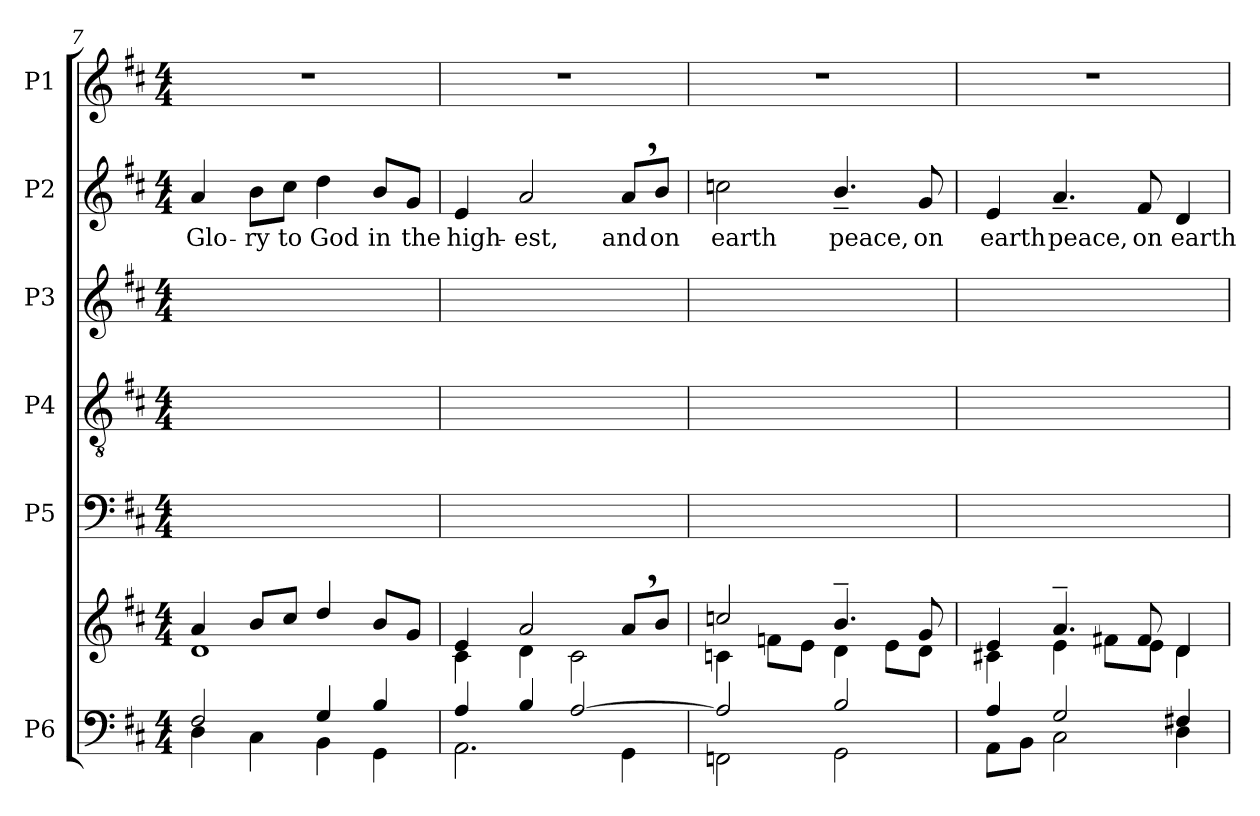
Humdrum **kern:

**kern	**kern	**kern	**text	**kern	**kern	**kern	**text	**kern
*part6	*part6	*part5	*part5	*part4	*part3	*part2	*part2	*part1
*staff7	*staff6	*staff5	*staff5	*staff4	*staff3	*staff2	*staff2	*staff1
*I"P6	*	*I"P5	*	*I"P4	*I"P3	*I"P2	*	*I"P1
!!LO:LB:g=z
*clefF4	*clefG2	*clefF4	*	*clefGv2	*clefG2	*clefG2	*	*clefG2
*	*	*	*	*ITrd7c12	*	*	*	*
*k[f#c#]	*k[f#c#]	*k[f#c#]	*	*k[f#c#]	*k[f#c#]	*k[f#c#]	*	*k[f#c#]
*D:	*D:	*D:	*	*D:	*D:	*D:	*	*D:
*M4/4	*M4/4	*M4/4	*	*M4/4	*M4/4	*M4/4	*	*M4/4
=7	=7	=7	=7	=7	=7	=7	=7	=7
*^	*^	*	*	*	*	*	*	*
!	!	!	!	!	!LO:LY:b:color=#000000	!	!	!	!	!
!	!	!	!	!	!	!	!	!	!LO:LY:b:color=#000000	!
2F#i/	4Di\	4ai/	1di	4Ai\yy	Glo-	1ryy	1ryy	4ai/	Glo-	1r
!	!	!	!	!	!LO:LY:b:color=#000000	!	!	!	!	!
!	!	!	!	!	!	!	!	!	!LO:LY:b:color=#000000	!
.	4C#i\	8bi/L	.	8Bi\Lyy	-ry	.	.	8bi\L	-ry	.
!	!	!	!	!	!LO:LY:b:color=#000000	!	!	!	!	!
!	!	!	!	!	!	!	!	!	!LO:LY:b:color=#000000	!
.	.	8cc#i/J	.	8c#i\Jyy	to	.	.	8cc#i\J	to	.
!	!	!	!	!	!LO:LY:b:color=#000000	!	!	!	!	!
!	!	!	!	!	!	!	!	!	!LO:LY:b:color=#000000	!
4Gi/	4BBi\	4ddi/	.	4di\yy	God	.	.	4ddi\	God	.
!	!	!	!	!	!LO:LY:b:color=#000000	!	!	!	!	!
!	!	!	!	!	!	!	!	!	!LO:LY:b:color=#000000	!
4Bi/	4GGi\	8bi/L	.	8Bi\Lyy	in	.	.	8bi/L	in	.
!	!	!	!	!	!LO:LY:b:color=#000000	!	!	!	!	!
!	!	!	!	!	!	!	!	!	!LO:LY:b:color=#000000	!
.	.	8gi/J	.	8Gi\Jyy	the	.	.	8gi/J	the	.
=8	=8	=8	=8	=8	=8	=8	=8	=8	=8	=8
!	!	!	!	!	!LO:LY:b:color=#000000	!	!	!	!	!
!	!	!	!	!	!	!	!	!	!LO:LY:b:color=#000000	!
4Ai/	2.AAi\	4ei/	4c#i\	4Ei\yy	high-	1ryy	1ryy	4ei/	high-	1r
!	!	!	!	!	!LO:LY:b:color=#000000	!	!	!	!	!
!	!	!	!	!	!	!	!	!	!LO:LY:b:color=#000000	!
4Bi/	.	2ai/	4di\	2Ai\yy	-est,	.	.	2ai/	-est,	.
[>2Ai/	.	.	2c#i\	.	.	.	.	.	.	.
!	!	!	!	!	!LO:LY:b:color=#000000	!	!	!	!	!
!	!	!	!	!	!	!	!	!	!LO:LY:b:color=#000000	!
.	4GGi\	8a,i/L	.	8A,i\Lyy	and	.	.	8a,i/L	and	.
!	!	!	!	!	!LO:LY:b:color=#000000	!	!	!	!	!
!	!	!	!	!	!	!	!	!	!LO:LY:b:color=#000000	!
.	.	8bi/J	.	8Bi\Jyy	on	.	.	8bi/J	on	.
=9	=9	=9	=9	=9	=9	=9	=9	=9	=9	=9
!	!	!	!	!	!LO:LY:b:color=#000000	!	!	!	!	!
!	!	!	!	!	!	!	!	!	!LO:LY:b:color=#000000	!
2Ai/]	2FFni\	2ccni/	4cni\	2cni\yy	earth	1ryy	1ryy	2ccni\	earth	1r
.	.	.	8fni\L	.	.	.	.	.	.	.
.	.	.	8ei\J	.	.	.	.	.	.	.
!	!	!	!	!	!LO:LY:b:color=#000000	!	!	!	!	!
!	!	!	!	!	!	!	!	!	!LO:LY:b:color=#000000	!
2Bi/	2GGi\	4.b~i/	4di\	4.B~i/yy	peace,	.	.	4.b~i/	peace,	.
.	.	.	8ei\L	.	.	.	.	.	.	.
!	!	!	!	!	!LO:LY:b:color=#000000	!	!	!	!	!
!	!	!	!	!	!	!	!	!	!LO:LY:b:color=#000000	!
.	.	8gi/	8di\J	8Gi\yy	on	.	.	8gi/	on	.
=10	=10	=10	=10	=10	=10	=10	=10	=10	=10	=10
!	!	!	!	!	!LO:LY:b:color=#000000	!	!	!	!	!
!	!	!	!	!	!	!	!	!	!LO:LY:b:color=#000000	!
4Ai/	8AAi\L	4ei/	4c#Xi\	4Ei\yy	earth	1ryy	1ryy	4ei/	earth	1r
.	8BBi\J	.	.	.	.	.	.	.	.	.
!	!	!	!	!	!LO:LY:b:color=#000000	!	!	!	!	!
!	!	!	!	!	!	!	!	!	!LO:LY:b:color=#000000	!
2Gi/	2C#i\	4.a~i/	4ei\	4.A~i\yy	peace,	.	.	4.a~i/	peace,	.
.	.	.	8f#Xi\L	.	.	.	.	.	.	.
!	!	!	!	!	!LO:LY:b:color=#000000	!	!	!	!	!
!	!	!	!	!	!	!	!	!	!LO:LY:b:color=#000000	!
.	.	8f#i/	8ei\J	8F#i\yy	on	.	.	8f#i/	on	.
!	!	!	!	!	!LO:LY:b:color=#000000	!	!	!	!	!
!	!	!	!	!	!	!	!	!	!LO:LY:b:color=#000000	!
4F#Xi/	4Di\	4di/	4di\	4Di\yy	earth	.	.	4di/	earth	.
*v	*v	*	*	*	*	*	*	*	*	*
*	*v	*v	*	*	*	*	*	*	*
=	=	=	=	=	=	=	=	=
*-	*-	*-	*-	*-	*-	*-	*-	*-
